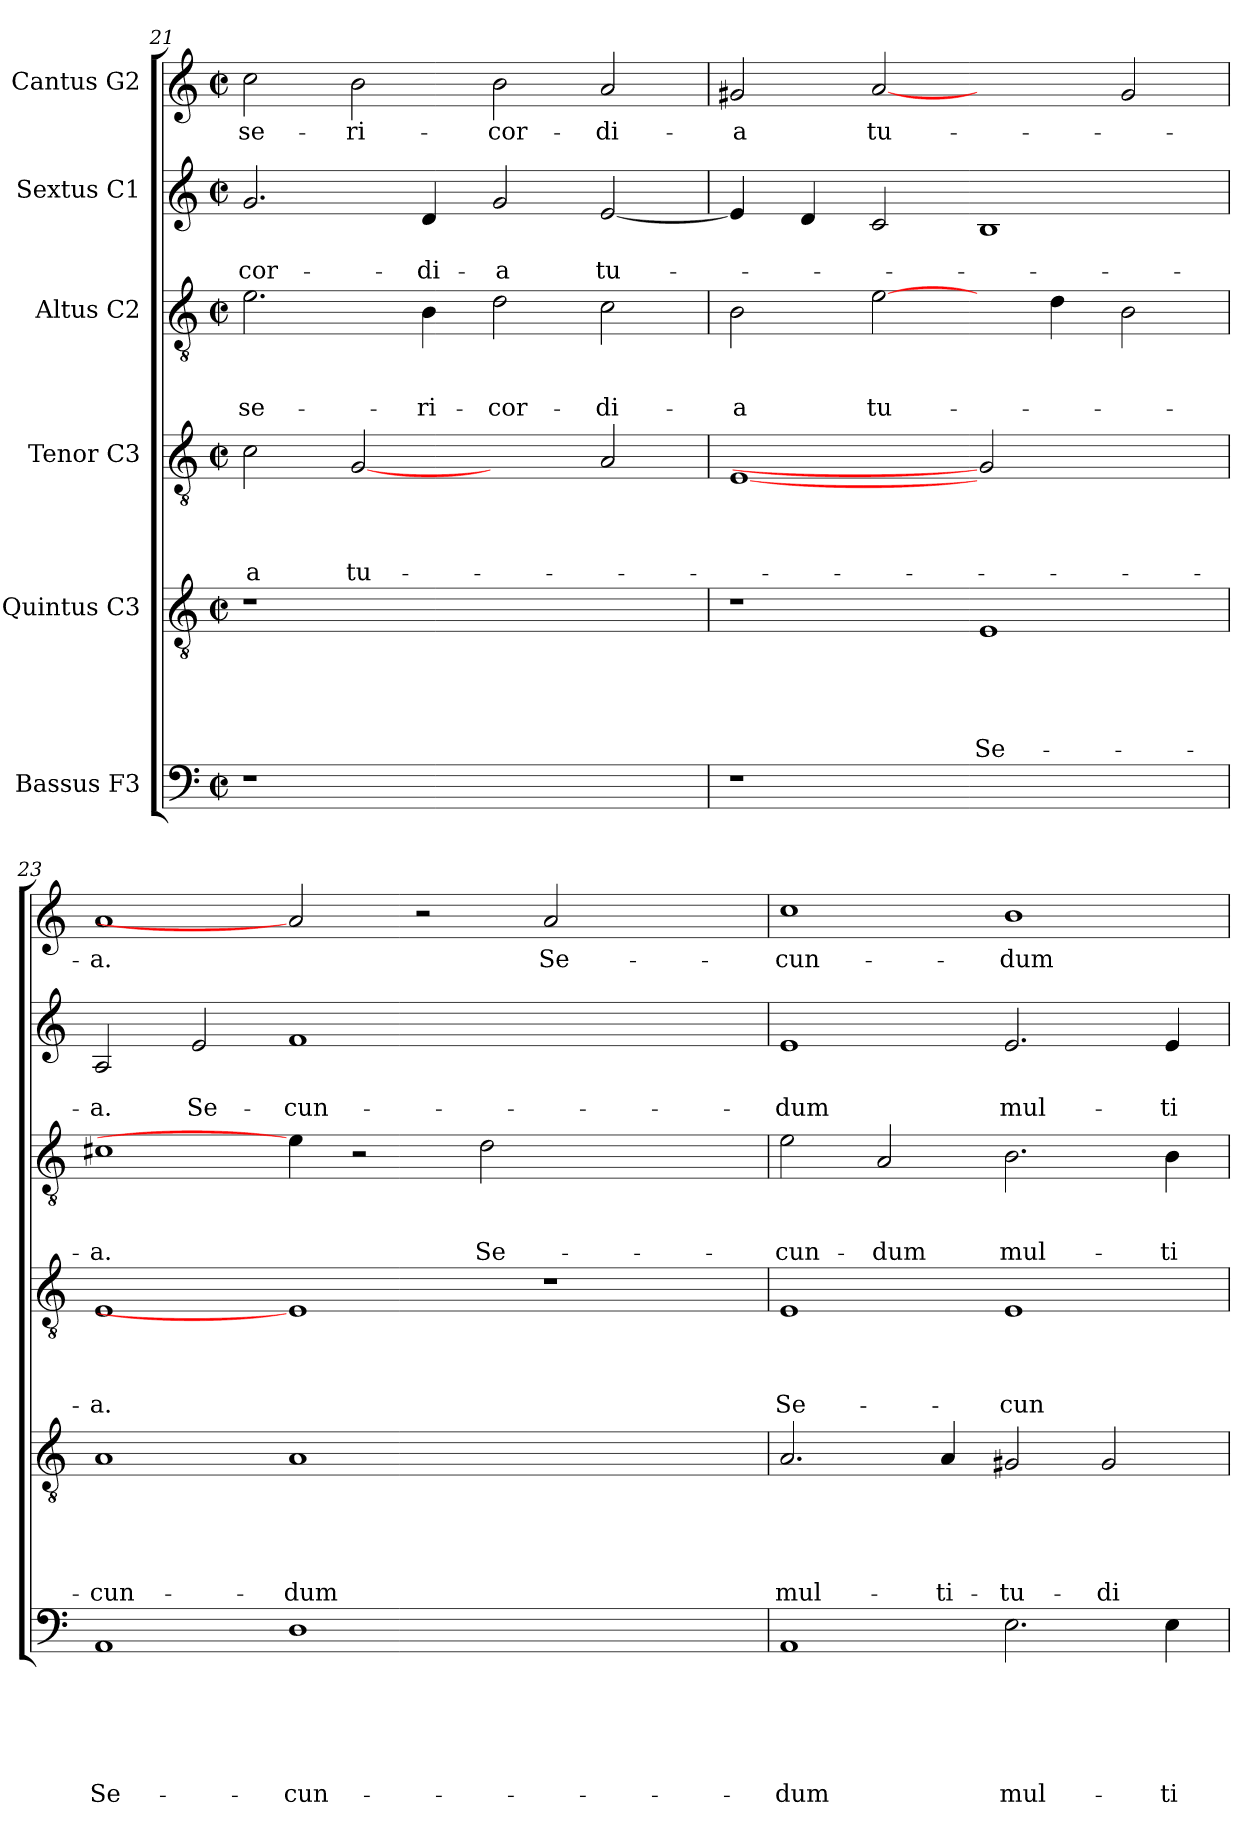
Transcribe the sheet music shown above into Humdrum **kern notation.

**kern	**text	**text	**text	**text	**text	**text	**kern	**text	**text	**text	**text	**text	**kern	**text	**text	**text	**text	**kern	**text	**text	**text	**kern	**text	**text	**kern	**text
*part6	*part6	*part6	*part6	*part6	*part6	*part6	*part5	*part5	*part5	*part5	*part5	*part5	*part4	*part4	*part4	*part4	*part4	*part3	*part3	*part3	*part3	*part2	*part2	*part2	*part1	*part1
*staff6	*staff6	*staff6	*staff6	*staff6	*staff6	*staff6	*staff5	*staff5	*staff5	*staff5	*staff5	*staff5	*staff4	*staff4	*staff4	*staff4	*staff4	*staff3	*staff3	*staff3	*staff3	*staff2	*staff2	*staff2	*staff1	*staff1
*I"Bassus F3	*	*	*	*	*	*	*I"Quintus C3	*	*	*	*	*	*I"Tenor C3	*	*	*	*	*I"Altus C2	*	*	*	*I"Sextus C1	*	*	*I"Cantus G2	*
!!LO:PB:g=z
*clefF4	*	*	*	*	*	*	*clefGv2	*	*	*	*	*	*clefGv2	*	*	*	*	*clefGv2	*	*	*	*clefG2	*	*	*clefG2	*
*k[]	*	*	*	*	*	*	*k[]	*	*	*	*	*	*k[]	*	*	*	*	*k[]	*	*	*	*k[]	*	*	*k[]	*
*C:	*	*	*	*	*	*	*C:	*	*	*	*	*	*C:	*	*	*	*	*C:	*	*	*	*C:	*	*	*C:	*
*M2/2	*	*	*	*	*	*	*M2/2	*	*	*	*	*	*M2/2	*	*	*	*	*M2/2	*	*	*	*M2/2	*	*	*M2/2	*
*met(c|)	*	*	*	*	*	*	*met(c|)	*	*	*	*	*	*met(c|)	*	*	*	*	*met(c|)	*	*	*	*met(c|)	*	*	*met(c|)	*
=21	=21	=21	=21	=21	=21	=21	=21	=21	=21	=21	=21	=21	=21	=21	=21	=21	=21	=21	=21	=21	=21	=21	=21	=21	=21	=21
!	!	!	!	!	!	!	!	!	!	!	!	!	!	!	!	!	!LO:LY:b	!	!	!	!LO:LY:b	!	!	!LO:LY:b	!	!LO:LY:b
1r	.	.	.	.	.	.	1r	.	.	.	.	.	2c\	.	.	.	-a	2.e\	.	.	-se-	2.g/	.	-cor-	2cc\	-se-
!	!	!	!	!	!	!	!	!	!	!	!	!	!	!	!	!	!LO:LY:b	!	!	!	!	!	!	!	!	!LO:LY:b
.	.	.	.	.	.	.	.	.	.	.	.	.	[2G	.	.	.	tu-	.	.	.	.	.	.	.	2b\	-ri-
!	!	!	!	!	!	!	!	!	!	!	!	!	!	!	!	!	!	!	!	!	!LO:LY:b	!	!	!LO:LY:b	!	!
.	.	.	.	.	.	.	.	.	.	.	.	.	.	.	.	.	.	4B\	.	.	-ri-	4d/	.	-di-	.	.
!	!	!	!	!	!	!	!	!	!	!	!	!	!	!	!	!	!	!	!	!	!LO:LY:b	!	!	!LO:LY:b	!	!LO:LY:b
1ryy	.	.	.	.	.	.	1ryy	.	.	.	.	.	2ryy	.	.	.	.	2d\	.	.	-cor-	2g/	.	-a	2b\	-cor-
!	!	!	!	!	!	!	!	!	!	!	!	!	!	!	!	!	!	!	!	!	!LO:LY:b	!	!	!LO:LY:b	!	!LO:LY:b
.	.	.	.	.	.	.	.	.	.	.	.	.	2A/	.	.	.	.	2c\	.	.	-di-	[2e/	.	tu-	2a/	-di-
=22	=22	=22	=22	=22	=22	=22	=22	=22	=22	=22	=22	=22	=22	=22	=22	=22	=22	=22	=22	=22	=22	=22	=22	=22	=22	=22
!	!	!	!	!	!	!	!	!	!	!	!	!	!	!	!	!	!	!	!	!	!LO:LY:b	!	!	!	!	!LO:LY:b
1r	.	.	.	.	.	.	1r	.	.	.	.	.	[1E	.	.	.	.	2B\	.	.	-a	4e/]	.	.	2g#X/	-a
.	.	.	.	.	.	.	.	.	.	.	.	.	.	.	.	.	.	.	.	.	.	4d/	.	.	.	.
!	!	!	!	!	!	!	!	!	!	!	!	!	!	!	!	!	!	!	!	!	!LO:LY:b	!	!	!	!	!LO:LY:b
.	.	.	.	.	.	.	.	.	.	.	.	.	.	.	.	.	.	[2e\	.	.	tu-	2c/	.	.	[2a	tu-
!	!	!	!	!	!	!	!	!	!	!	!	!LO:LY:b	!	!	!	!	!	!	!	!	!	!	!	!	!	!
1ryy	.	.	.	.	.	.	1E	.	.	.	.	Se-	2G]	.	.	.	.	4ryy	.	.	.	1B	.	.	2ryy	.
.	.	.	.	.	.	.	.	.	.	.	.	.	.	.	.	.	.	4d\	.	.	.	.	.	.	.	.
.	.	.	.	.	.	.	.	.	.	.	.	.	2ryy	.	.	.	.	2B\	.	.	.	.	.	.	2g#/	.
=23	=23	=23	=23	=23	=23	=23	=23	=23	=23	=23	=23	=23	=23	=23	=23	=23	=23	=23	=23	=23	=23	=23	=23	=23	=23	=23
!	!	!	!	!	!	!LO:LY:b	!	!	!	!	!	!LO:LY:b	!	!	!	!	!LO:LY:b	!	!	!	!LO:LY:b	!	!	!LO:LY:b	!	!LO:LY:b
1AA	.	.	.	.	.	Se-	1A	.	.	.	.	-cun-	1E	.	.	.	-a.	1c#X	.	.	-a.	2A/	.	-a.	1a	-a.
!	!	!	!	!	!	!	!	!	!	!	!	!	!	!	!	!	!	!	!	!	!	!	!	!LO:LY:b	!	!
.	.	.	.	.	.	.	.	.	.	.	.	.	.	.	.	.	.	.	.	.	.	2e/	.	Se-	.	.
!	!	!	!	!	!	!LO:LY:b	!	!	!	!	!	!LO:LY:b	!	!	!	!	!	!	!	!	!	!	!	!LO:LY:b	!	!
1D	.	.	.	.	.	-cun-	1A	.	.	.	.	-dum	1E]	.	.	.	.	4e\]	.	.	.	1f	.	-cun-	2a]	.
.	.	.	.	.	.	.	.	.	.	.	.	.	.	.	.	.	.	2r	.	.	.	.	.	.	.	.
.	.	.	.	.	.	.	.	.	.	.	.	.	.	.	.	.	.	.	.	.	.	.	.	.	2r	.
!	!	!	!	!	!	!	!	!	!	!	!	!	!	!	!	!	!	!	!	!	!LO:LY:b	!	!	!	!	!
.	.	.	.	.	.	.	.	.	.	.	.	.	.	.	.	.	.	2d\	.	.	Se-	.	.	.	.	.
!	!	!	!	!	!	!	!	!	!	!	!	!	!	!	!	!	!	!	!	!	!	!	!	!	!	!LO:LY:b
1ryy	.	.	.	.	.	.	1ryy	.	.	.	.	.	1r	.	.	.	.	.	.	.	.	1ryy	.	.	2a/	Se-
.	.	.	.	.	.	.	.	.	.	.	.	.	.	.	.	.	.	2.ryy	.	.	.	.	.	.	.	.
.	.	.	.	.	.	.	.	.	.	.	.	.	.	.	.	.	.	.	.	.	.	.	.	.	2ryy	.
=24	=24	=24	=24	=24	=24	=24	=24	=24	=24	=24	=24	=24	=24	=24	=24	=24	=24	=24	=24	=24	=24	=24	=24	=24	=24	=24
!	!	!	!	!	!	!LO:LY:b	!	!	!	!	!	!LO:LY:b	!	!	!	!	!LO:LY:b	!	!	!	!LO:LY:b	!	!	!LO:LY:b	!	!LO:LY:b
1AA	.	.	.	.	.	-dum	2.A/	.	.	.	.	mul-	1E	.	.	.	Se-	2e\	.	.	-cun-	1e	.	-dum	1cc	-cun-
!	!	!	!	!	!	!	!	!	!	!	!	!	!	!	!	!	!	!	!	!	!LO:LY:b	!	!	!	!	!
.	.	.	.	.	.	.	.	.	.	.	.	.	.	.	.	.	.	2A/	.	.	-dum	.	.	.	.	.
!	!	!	!	!	!	!	!	!	!	!	!	!LO:LY:b	!	!	!	!	!	!	!	!	!	!	!	!	!	!
.	.	.	.	.	.	.	4A/	.	.	.	.	-ti-	.	.	.	.	.	.	.	.	.	.	.	.	.	.
!	!	!	!	!	!	!LO:LY:b	!	!	!	!	!	!LO:LY:b	!	!	!	!	!LO:LY:b	!	!	!	!LO:LY:b	!	!	!LO:LY:b	!	!LO:LY:b
2.E\	.	.	.	.	.	mul-	2G#X/	.	.	.	.	-tu-	1E	.	.	.	-cun-	2.B\	.	.	mul-	2.e/	.	mul-	1b	-dum
!	!	!	!	!	!	!	!	!	!	!	!	!LO:LY:b	!	!	!	!	!	!	!	!	!	!	!	!	!	!
.	.	.	.	.	.	.	2G#/	.	.	.	.	-di-	.	.	.	.	.	.	.	.	.	.	.	.	.	.
!	!	!	!	!	!	!LO:LY:b	!	!	!	!	!	!	!	!	!	!	!	!	!	!	!LO:LY:b	!	!	!LO:LY:b	!	!
4E\	.	.	.	.	.	-ti-	.	.	.	.	.	.	.	.	.	.	.	4B\	.	.	-ti-	4e/	.	-ti-	.	.
=	=	=	=	=	=	=	=	=	=	=	=	=	=	=	=	=	=	=	=	=	=	=	=	=	=	=
*-	*-	*-	*-	*-	*-	*-	*-	*-	*-	*-	*-	*-	*-	*-	*-	*-	*-	*-	*-	*-	*-	*-	*-	*-	*-	*-
